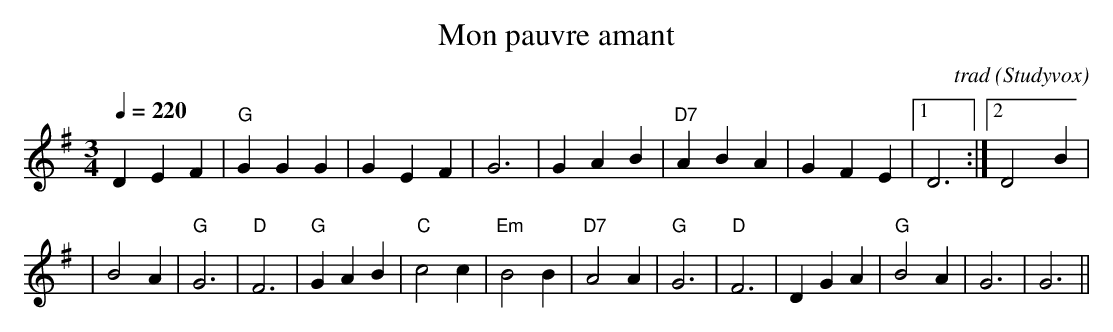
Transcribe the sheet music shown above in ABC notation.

X:1
T:Mon pauvre amant
C:trad
O:Studyvox
M:3/4
L:1/4
Q:1/4=220
K:G
DEF|"G"GGG|GEF|G3|GAB|"D7"ABA|GFE|1D3:|2D2B|
|B2A|"G"G3|"D"F3|"G"GAB|"C"c2c|"Em"B2B|"D7"A2A|"G"G3|"D"F3|DGA|"G"B2A|G3|G3||
